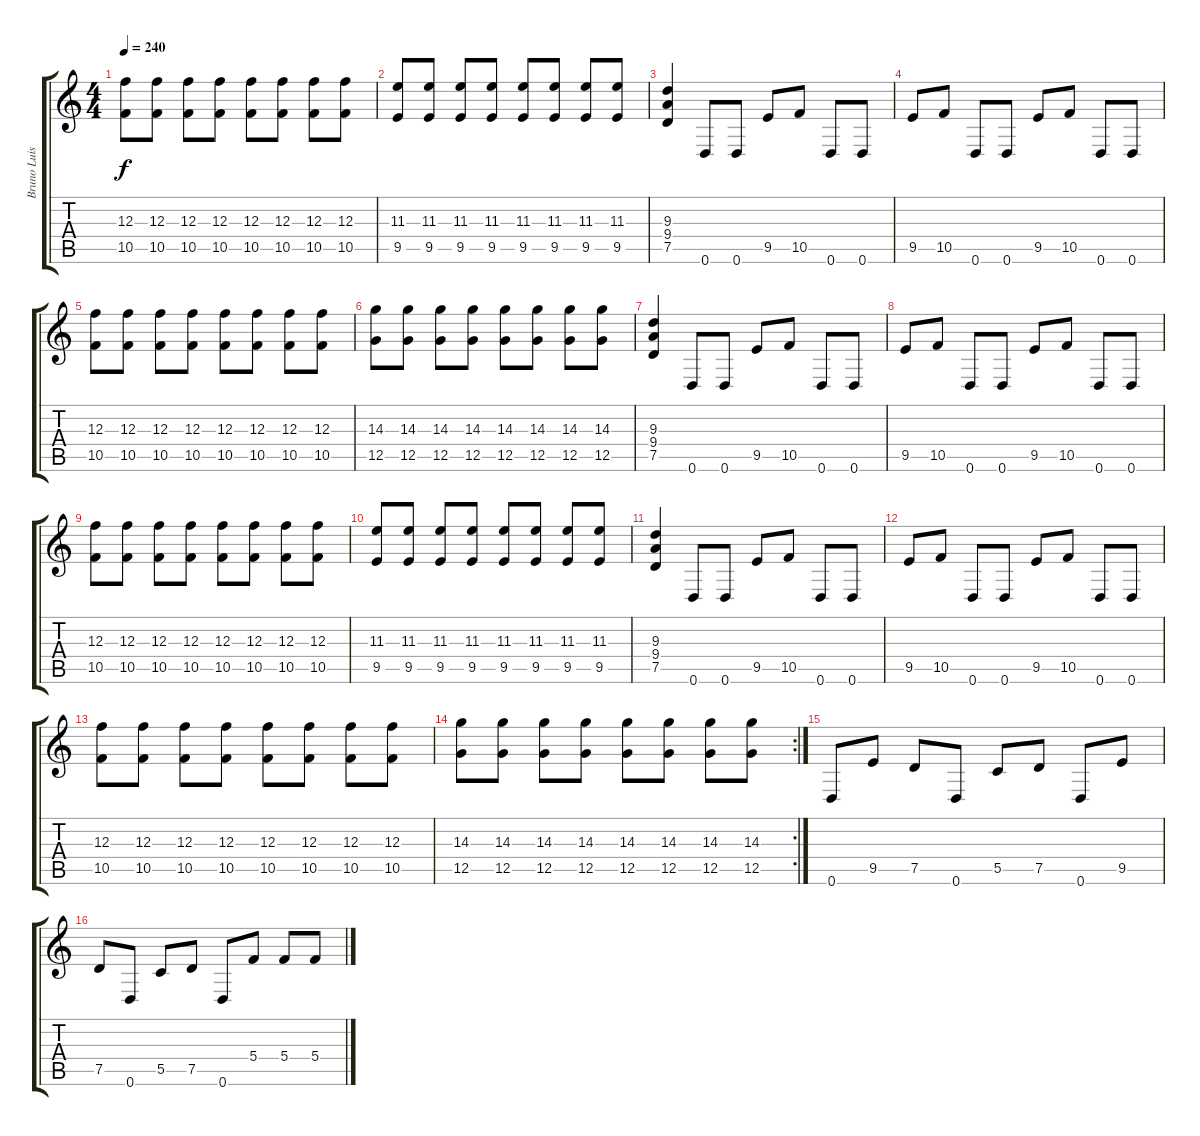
\track ("Bruno Luis" "Bruno Luis") {instrument distortionguitar}
\staff {score tabs}
\tuning (D4 A3 F3 C3 G2 D2) {hide}
\ts (4 4)
\tempo 240
\clef g2
\ks c
(12.3 10.5).8{dy f} (12.3 10.5).8 (12.3 10.5).8 (12.3 10.5).8 (12.3 10.5).8 (12.3 10.5).8 (12.3 10.5).8 (12.3 10.5).8 |
(11.3 9.5).8 (11.3 9.5).8 (11.3 9.5).8 (11.3 9.5).8 (11.3 9.5).8 (11.3 9.5).8 (11.3 9.5).8 (11.3 9.5).8 |
(9.3 9.4 7.5).4 0.6.8 0.6.8 9.5.8 10.5.8 0.6.8 0.6.8 |
9.5.8 10.5.8 0.6.8 0.6.8 9.5.8 10.5.8 0.6.8 0.6.8 |
(12.3 10.5).8 (12.3 10.5).8 (12.3 10.5).8 (12.3 10.5).8 (12.3 10.5).8 (12.3 10.5).8 (12.3 10.5).8 (12.3 10.5).8 |
(14.3 12.5).8 (14.3 12.5).8 (14.3 12.5).8 (14.3 12.5).8 (14.3 12.5).8 (14.3 12.5).8 (14.3 12.5).8 (14.3 12.5).8 |
(9.3 9.4 7.5).4 0.6.8 0.6.8 9.5.8 10.5.8 0.6.8 0.6.8 |
9.5.8 10.5.8 0.6.8 0.6.8 9.5.8 10.5.8 0.6.8 0.6.8 |
(12.3 10.5).8 (12.3 10.5).8 (12.3 10.5).8 (12.3 10.5).8 (12.3 10.5).8 (12.3 10.5).8 (12.3 10.5).8 (12.3 10.5).8 |
(11.3 9.5).8 (11.3 9.5).8 (11.3 9.5).8 (11.3 9.5).8 (11.3 9.5).8 (11.3 9.5).8 (11.3 9.5).8 (11.3 9.5).8 |
(9.3 9.4 7.5).4 0.6.8 0.6.8 9.5.8 10.5.8 0.6.8 0.6.8 |
9.5.8 10.5.8 0.6.8 0.6.8 9.5.8 10.5.8 0.6.8 0.6.8 |
(12.3 10.5).8 (12.3 10.5).8 (12.3 10.5).8 (12.3 10.5).8 (12.3 10.5).8 (12.3 10.5).8 (12.3 10.5).8 (12.3 10.5).8 |
\rc 2
(14.3 12.5).8 (14.3 12.5).8 (14.3 12.5).8 (14.3 12.5).8 (14.3 12.5).8 (14.3 12.5).8 (14.3 12.5).8 (14.3 12.5).8 |
0.6.8 9.5.8 7.5.8 0.6.8 5.5.8 7.5.8 0.6.8 9.5.8 |
7.5.8 0.6.8 5.5.8 7.5.8 0.6.8 5.4.8 5.4.8 5.4.8
